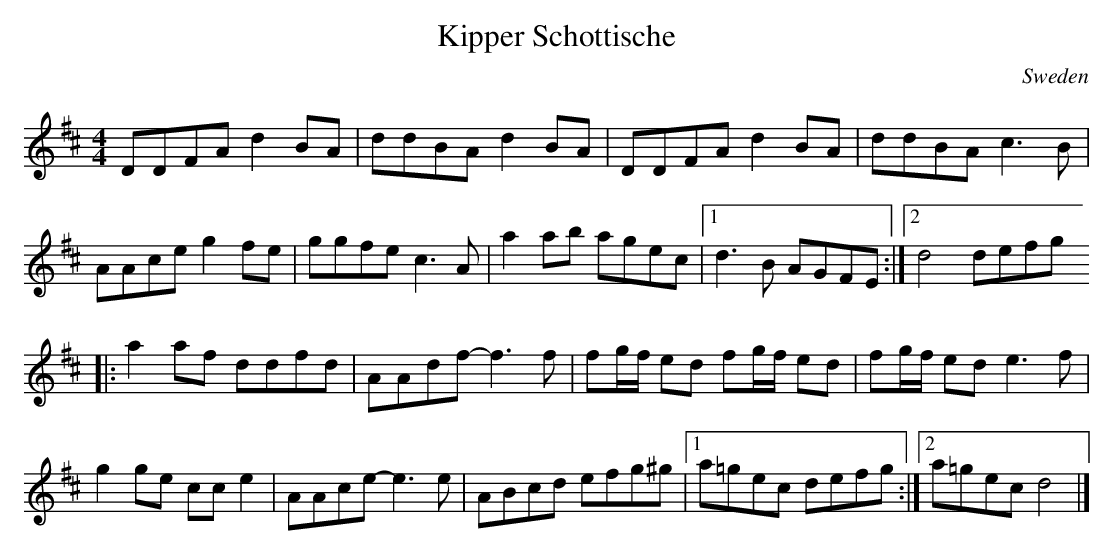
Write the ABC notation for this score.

X:1
T:Kipper Schottische
M:4/4
O:Sweden
K:D major
DDFA d2BA|ddBA d2BA|DDFA d2BA|ddBA c3B|
AAce g2fe| ggfe c3A|  a2ab agec|1 d3B AGFE :|2 d4 defg
|:a2af ddfd|AAdf-f3f|fg/2f/2 ed fg/2f/2 ed|fg/2f/2 ed e3f|
g2ge cce2|AAce-e3e|ABcd efg^g|1a=gec defg:|2a=gec d4|]
